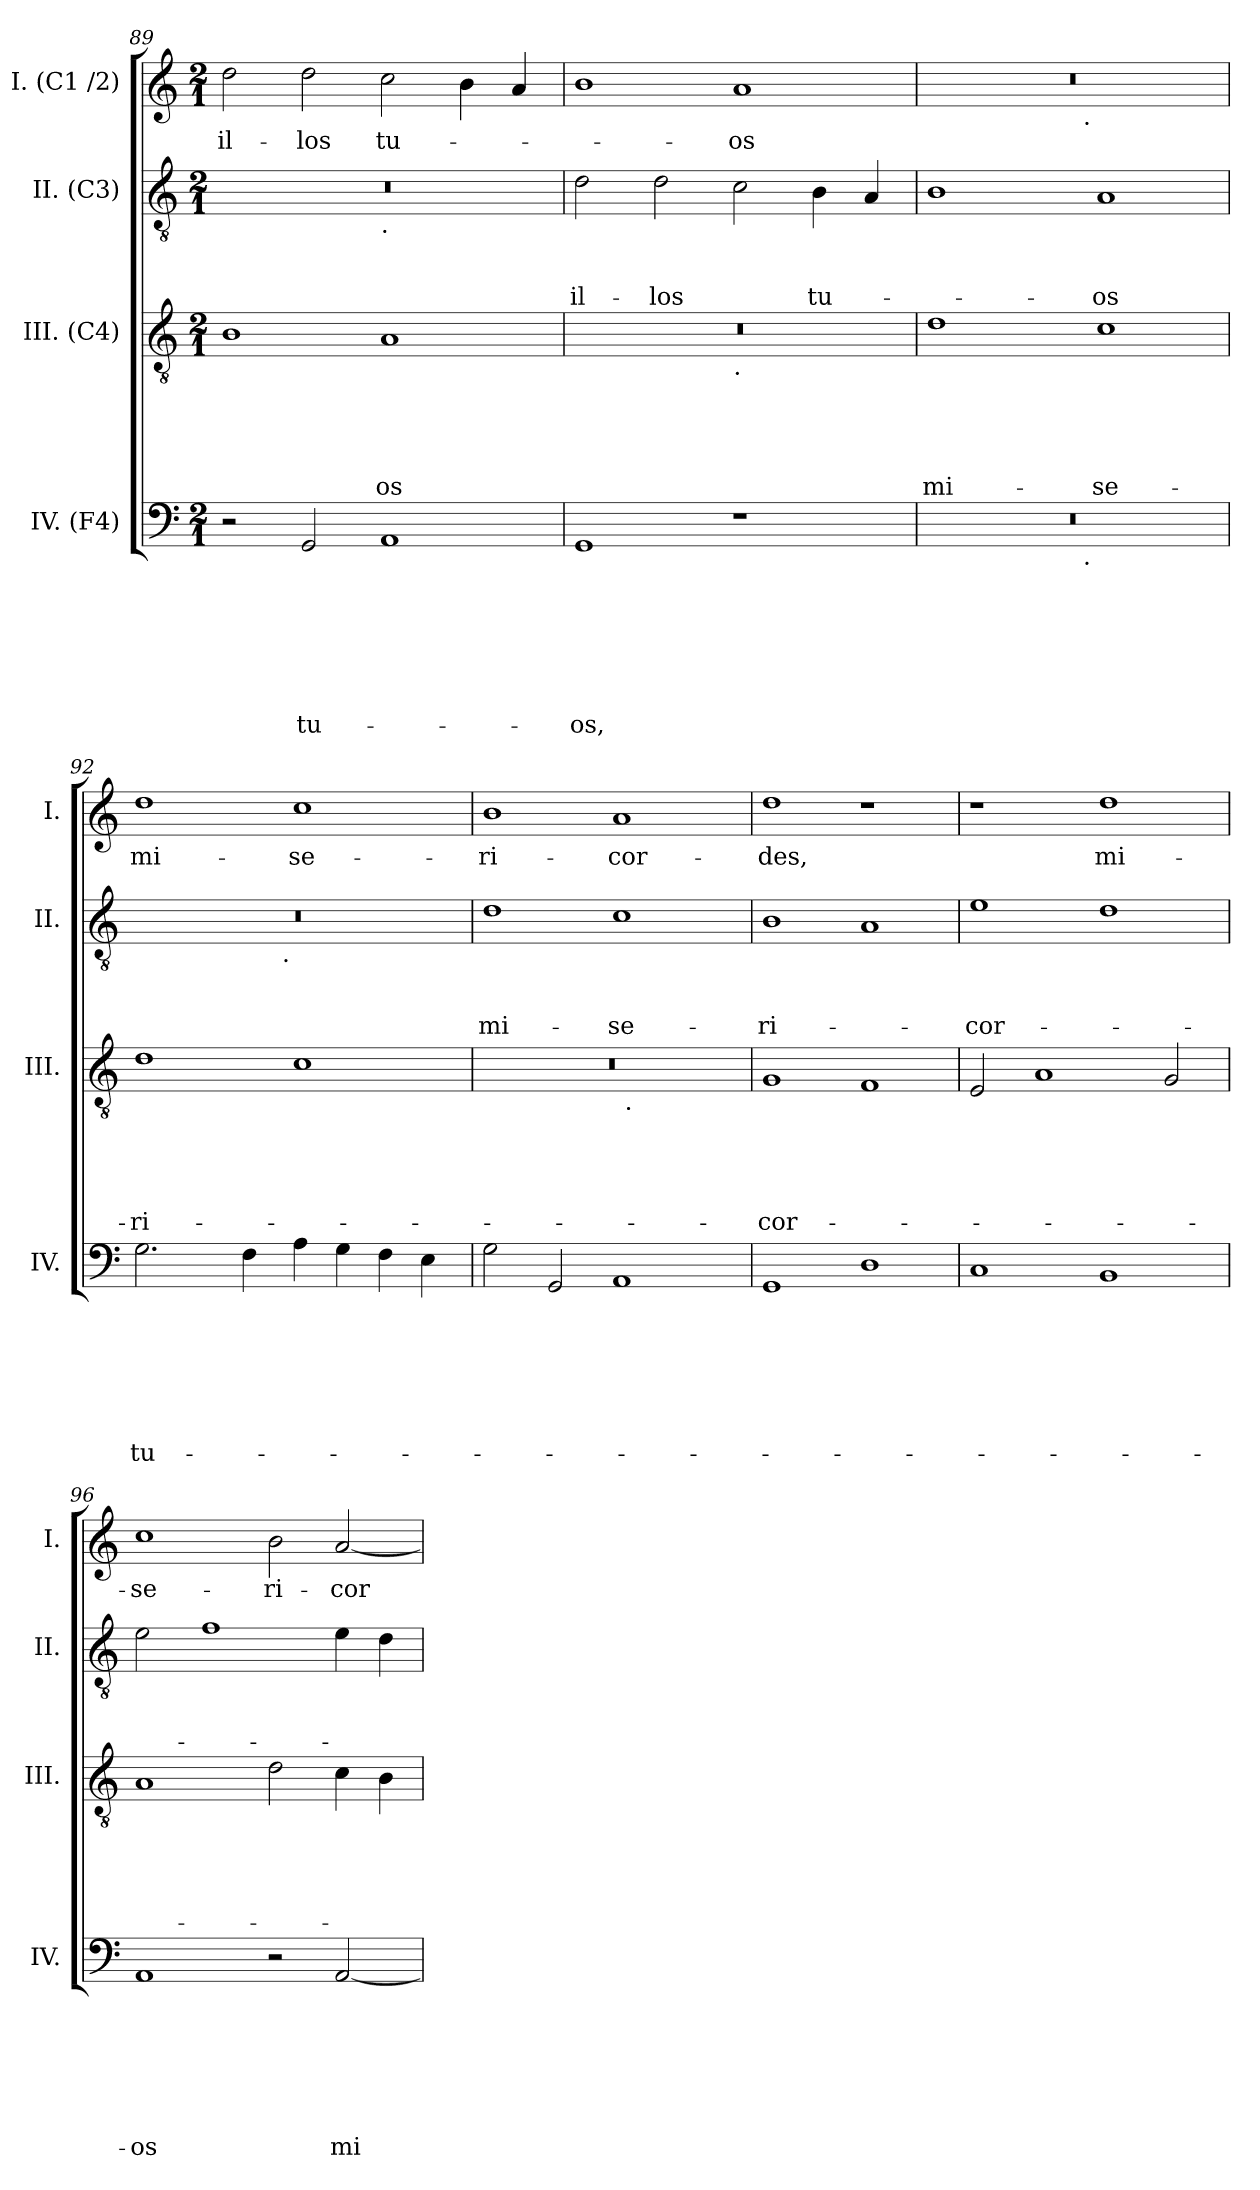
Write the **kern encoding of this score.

**kern	**text	**text	**text	**text	**text	**text	**text	**kern	**text	**text	**text	**text	**text	**kern	**text	**text	**text	**kern	**text
*part4	*part4	*part4	*part4	*part4	*part4	*part4	*part4	*part3	*part3	*part3	*part3	*part3	*part3	*part2	*part2	*part2	*part2	*part1	*part1
*staff4	*staff4	*staff4	*staff4	*staff4	*staff4	*staff4	*staff4	*staff3	*staff3	*staff3	*staff3	*staff3	*staff3	*staff2	*staff2	*staff2	*staff2	*staff1	*staff1
*I"IV. (F4)	*	*	*	*	*	*	*	*I"III. (C4)	*	*	*	*	*	*I"II. (C3)	*	*	*	*I"I. (C1 /2)	*
*I'IV.	*	*	*	*	*	*	*	*I'III.	*	*	*	*	*	*I'II.	*	*	*	*I'I.	*
*clefF4	*	*	*	*	*	*	*	*clefGv2	*	*	*	*	*	*clefGv2	*	*	*	*clefG2	*
*k[]	*	*	*	*	*	*	*	*k[]	*	*	*	*	*	*k[]	*	*	*	*k[]	*
*C:	*	*	*	*	*	*	*	*C:	*	*	*	*	*	*C:	*	*	*	*C:	*
*M2/1	*	*	*	*	*	*	*	*M2/1	*	*	*	*	*	*M2/1	*	*	*	*M2/1	*
=89	=89	=89	=89	=89	=89	=89	=89	=89	=89	=89	=89	=89	=89	=89	=89	=89	=89	=89	=89
!	!	!	!	!	!	!	!	!	!	!	!	!	!	!	!	!	!	!	!LO:LY:b
*	*	*	*	*	*	*	*	*	*	*	*	*	*	*^	*	*	*	*	*
2r	.	.	.	.	.	.	.	1B	.	.	.	.	.	0r	1ryy	.	.	.	2dd\	il-
!	!	!	!	!	!	!	!LO:LY:b	!	!	!	!	!	!	!	!	!	!	!	!	!LO:LY:b
2GG/	.	.	.	.	.	.	tu-	.	.	.	.	.	.	.	.	.	.	.	2dd\	-los
!	!	!	!	!	!	!	!	!	!	!	!	!	!	!	!LO:TX:b:t=.	!	!	!	!	!
!	!	!	!	!	!	!	!	!	!	!	!	!	!LO:LY:b	!	!	!	!	!	!	!LO:LY:b
1AA	.	.	.	.	.	.	.	1A	.	.	.	.	-os	.	1ryy	.	.	.	2cc\	tu-
.	.	.	.	.	.	.	.	.	.	.	.	.	.	.	.	.	.	.	4b\	.
.	.	.	.	.	.	.	.	.	.	.	.	.	.	.	.	.	.	.	4a/	.
=90	=90	=90	=90	=90	=90	=90	=90	=90	=90	=90	=90	=90	=90	=90	=90	=90	=90	=90	=90	=90
!	!	!	!	!	!	!	!LO:LY:b	!	!	!	!	!	!	!	!	!	!	!LO:LY:b	!	!
*	*	*	*	*	*	*	*	*^	*	*	*	*	*	*v	*v	*	*	*	*	*
1GG	.	.	.	.	.	.	-os,	0r	1ryy	.	.	.	.	.	2d\	.	.	il-	1b	.
!	!	!	!	!	!	!	!	!	!	!	!	!	!	!	!	!	!	!LO:LY:b	!	!
.	.	.	.	.	.	.	.	.	.	.	.	.	.	.	2d\	.	.	-los	.	.
!	!	!	!	!	!	!	!	!	!LO:TX:b:t=.	!	!	!	!	!	!	!	!	!	!	!
!	!	!	!	!	!	!	!	!	!	!	!	!	!	!	!	!	!	!	!	!LO:LY:b
1r	.	.	.	.	.	.	.	.	1ryy	.	.	.	.	.	2c\	.	.	.	1a	-os
!	!	!	!	!	!	!	!	!	!	!	!	!	!	!	!	!	!	!LO:LY:b	!	!
.	.	.	.	.	.	.	.	.	.	.	.	.	.	.	4B\	.	.	tu-	.	.
.	.	.	.	.	.	.	.	.	.	.	.	.	.	.	4A/	.	.	.	.	.
=91	=91	=91	=91	=91	=91	=91	=91	=91	=91	=91	=91	=91	=91	=91	=91	=91	=91	=91	=91	=91
!	!	!	!	!	!	!	!	!	!	!	!	!	!	!LO:LY:b	!	!	!	!	!	!
*^	*	*	*	*	*	*	*	*v	*v	*	*	*	*	*	*	*	*	*	*^	*
0r	2ryy	.	.	.	.	.	.	.	1d	.	.	.	.	mi-	1B	.	.	.	0r	2ryy	.
.	4...ryy	.	.	.	.	.	.	.	.	.	.	.	.	.	.	.	.	.	.	4...ryy	.
!	!	!	!	!	!	!	!	!	!	!	!	!	!	!	!	!	!	!	!	!LO:TX:b:t=.	!
!	!LO:TX:b:t=.	!	!	!	!	!	!	!	!	!	!	!	!	!	!	!	!	!	!	!	!
.	1ryy	.	.	.	.	.	.	.	.	.	.	.	.	.	.	.	.	.	.	1ryy	.
!	!	!	!	!	!	!	!	!	!	!	!	!	!	!LO:LY:b	!	!	!	!LO:LY:b	!	!	!
.	.	.	.	.	.	.	.	.	1c	.	.	.	.	-se-	1A	.	.	-os	.	.	.
.	32ryy	.	.	.	.	.	.	.	.	.	.	.	.	.	.	.	.	.	.	32ryy	.
=92	=92	=92	=92	=92	=92	=92	=92	=92	=92	=92	=92	=92	=92	=92	=92	=92	=92	=92	=92	=92	=92
!	!	!	!	!	!	!	!	!LO:LY:b	!	!	!	!	!	!LO:LY:b	!	!	!	!	!	!	!LO:LY:b
*v	*v	*	*	*	*	*	*	*	*	*	*	*	*	*	*^	*	*	*	*v	*v	*
2.G\	.	.	.	.	.	.	tu-	1d	.	.	.	.	-ri-	0r	2ryy	.	.	.	1dd	mi-
.	.	.	.	.	.	.	.	.	.	.	.	.	.	.	4...ryy	.	.	.	.	.
4F\	.	.	.	.	.	.	.	.	.	.	.	.	.	.	.	.	.	.	.	.
!	!	!	!	!	!	!	!	!	!	!	!	!	!	!	!LO:TX:b:t=.	!	!	!	!	!
.	.	.	.	.	.	.	.	.	.	.	.	.	.	.	1ryy	.	.	.	.	.
!	!	!	!	!	!	!	!	!	!	!	!	!	!	!	!	!	!	!	!	!LO:LY:b
4A\	.	.	.	.	.	.	.	1c	.	.	.	.	.	.	.	.	.	.	1cc	-se-
4G\	.	.	.	.	.	.	.	.	.	.	.	.	.	.	.	.	.	.	.	.
4F\	.	.	.	.	.	.	.	.	.	.	.	.	.	.	.	.	.	.	.	.
4E\	.	.	.	.	.	.	.	.	.	.	.	.	.	.	.	.	.	.	.	.
.	.	.	.	.	.	.	.	.	.	.	.	.	.	.	32ryy	.	.	.	.	.
!!LO:LB:g=z
=93	=93	=93	=93	=93	=93	=93	=93	=93	=93	=93	=93	=93	=93	=93	=93	=93	=93	=93	=93	=93
!	!	!	!	!	!	!	!	!	!	!	!	!	!	!	!	!	!	!LO:LY:b	!	!LO:LY:b
*	*	*	*	*	*	*	*	*^	*	*	*	*	*	*v	*v	*	*	*	*	*
2G\	.	.	.	.	.	.	.	0r	1ryy	.	.	.	.	.	1d	.	.	mi-	1b	-ri-
2GG/	.	.	.	.	.	.	.	.	.	.	.	.	.	.	.	.	.	.	.	.
!	!	!	!	!	!	!	!	!	!	!	!	!	!	!	!	!	!	!LO:LY:b	!	!LO:LY:b
1AA	.	.	.	.	.	.	.	.	32ryy	.	.	.	.	.	1c	.	.	-se-	1a	-cor-
!	!	!	!	!	!	!	!	!	!LO:TX:b:t=.	!	!	!	!	!	!	!	!	!	!	!
.	.	.	.	.	.	.	.	.	2ryy	.	.	.	.	.	.	.	.	.	.	.
.	.	.	.	.	.	.	.	.	4...ryy	.	.	.	.	.	.	.	.	.	.	.
=94	=94	=94	=94	=94	=94	=94	=94	=94	=94	=94	=94	=94	=94	=94	=94	=94	=94	=94	=94	=94
!	!	!	!	!	!	!	!	!	!	!	!	!	!	!LO:LY:b	!	!	!	!LO:LY:b	!	!LO:LY:b
*	*	*	*	*	*	*	*	*v	*v	*	*	*	*	*	*	*	*	*	*	*
1GG	.	.	.	.	.	.	.	1G	.	.	.	.	-cor-	1B	.	.	-ri-	1dd	-des,
1D	.	.	.	.	.	.	.	1F	.	.	.	.	.	1A	.	.	.	1r	.
=95	=95	=95	=95	=95	=95	=95	=95	=95	=95	=95	=95	=95	=95	=95	=95	=95	=95	=95	=95
!	!	!	!	!	!	!	!	!	!	!	!	!	!	!	!	!	!LO:LY:b	!	!
1C	.	.	.	.	.	.	.	2E/	.	.	.	.	.	1e	.	.	-cor-	1r	.
.	.	.	.	.	.	.	.	1A	.	.	.	.	.	.	.	.	.	.	.
!	!	!	!	!	!	!	!	!	!	!	!	!	!	!	!	!	!	!	!LO:LY:b
1BB	.	.	.	.	.	.	.	.	.	.	.	.	.	1d	.	.	.	1dd	mi-
.	.	.	.	.	.	.	.	2G/	.	.	.	.	.	.	.	.	.	.	.
=96	=96	=96	=96	=96	=96	=96	=96	=96	=96	=96	=96	=96	=96	=96	=96	=96	=96	=96	=96
!	!	!	!	!	!	!	!LO:LY:b	!	!	!	!	!	!	!	!	!	!	!	!LO:LY:b
1AA	.	.	.	.	.	.	-os	1A	.	.	.	.	.	2e\	.	.	.	1cc	-se-
.	.	.	.	.	.	.	.	.	.	.	.	.	.	1f	.	.	.	.	.
!	!	!	!	!	!	!	!	!	!	!	!	!	!	!	!	!	!	!	!LO:LY:b
2r	.	.	.	.	.	.	.	2d\	.	.	.	.	.	.	.	.	.	2b\	-ri-
!	!	!	!	!	!	!	!LO:LY:b	!	!	!	!	!	!	!	!	!	!	!	!LO:LY:b
[<2AA/	.	.	.	.	.	.	mi-	4c\	.	.	.	.	.	4e\	.	.	.	[<2a/	-cor-
.	.	.	.	.	.	.	.	4B\	.	.	.	.	.	4d\	.	.	.	.	.
=	=	=	=	=	=	=	=	=	=	=	=	=	=	=	=	=	=	=	=
*-	*-	*-	*-	*-	*-	*-	*-	*-	*-	*-	*-	*-	*-	*-	*-	*-	*-	*-	*-
